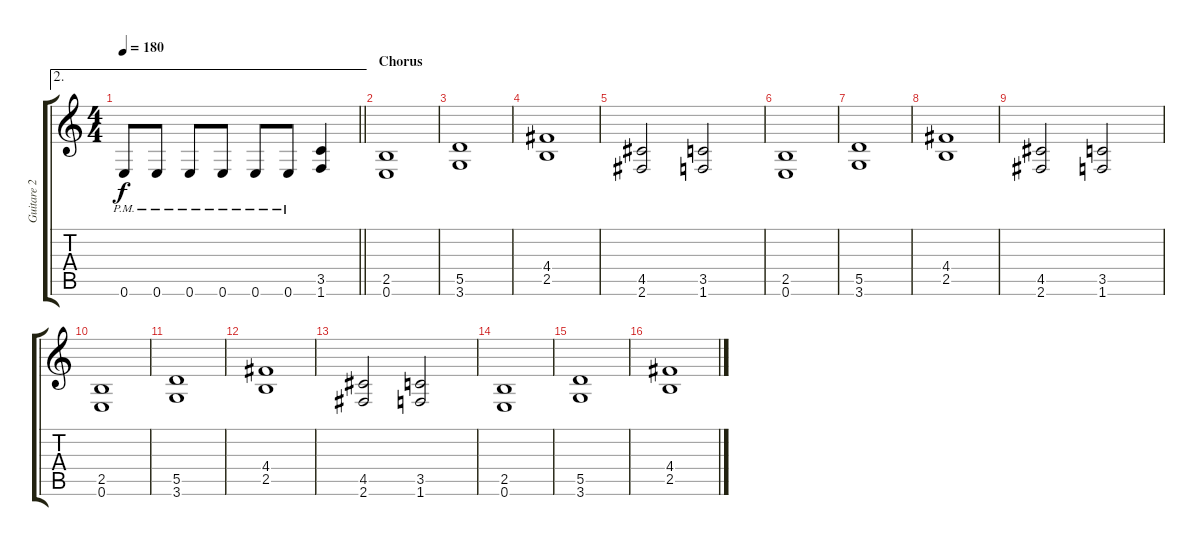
\track ("Guitare 2" "Guitare 2") {instrument distortionguitar}
\staff {score tabs}
\tuning (E4 B3 G3 D3 A2 E2) {hide}
\ae 2
\ts (4 4)
\tempo 180
\clef g2
\barLineRight lightlight
\ks c
0.6{pm}.8{dy f} 0.6{pm}.8 0.6{pm}.8 0.6{pm}.8 0.6{pm}.8 0.6{pm}.8 (3.5 1.6).4 |
\section ("" "Chorus")
(2.5 0.6).1 |
(5.5 3.6).1 |
(4.4 2.5).1 |
(4.5 2.6).2 (3.5 1.6).2 |
(2.5 0.6).1 |
(5.5 3.6).1 |
(4.4 2.5).1 |
(4.5 2.6).2 (3.5 1.6).2 |
(2.5 0.6).1 |
(5.5 3.6).1 |
(4.4 2.5).1 |
(4.5 2.6).2 (3.5 1.6).2 |
(2.5 0.6).1 |
(5.5 3.6).1 |
(4.4 2.5).1
